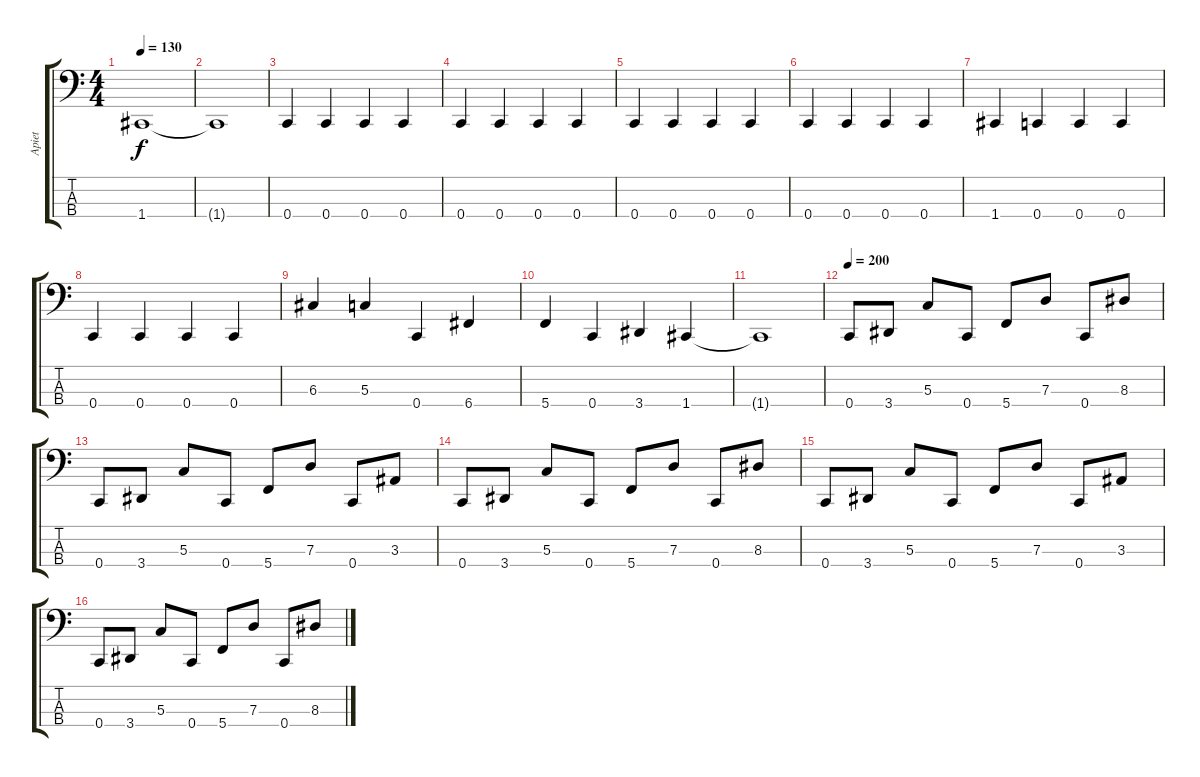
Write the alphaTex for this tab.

\track ("Apiet" "Apiet") {instrument electricbasspick}
\staff {score tabs}
\tuning (F2 C2 G1 C1) {hide}
\ts (4 4)
\tempo 130
\clef f4
\ks c
1.4{t}.1{dy f} |
1.4{t}.1 |
0.4.4 0.4.4 0.4.4 0.4.4 |
0.4.4 0.4.4 0.4.4 0.4.4 |
0.4.4 0.4.4 0.4.4 0.4.4 |
0.4.4 0.4.4 0.4.4 0.4.4 |
1.4.4 0.4.4 0.4.4 0.4.4 |
0.4.4 0.4.4 0.4.4 0.4.4 |
6.3.4 5.3.4 0.4.4 6.4.4 |
5.4.4 0.4.4 3.4.4 1.4.4 |
1.4{t}.1 |
\tempo 200
0.4.8 3.4.8 5.3.8 0.4.8 5.4.8 7.3.8 0.4.8 8.3.8 |
0.4.8 3.4.8 5.3.8 0.4.8 5.4.8 7.3.8 0.4.8 3.3.8 |
0.4.8 3.4.8 5.3.8 0.4.8 5.4.8 7.3.8 0.4.8 8.3.8 |
0.4.8 3.4.8 5.3.8 0.4.8 5.4.8 7.3.8 0.4.8 3.3.8 |
0.4.8 3.4.8 5.3.8 0.4.8 5.4.8 7.3.8 0.4.8 8.3.8
